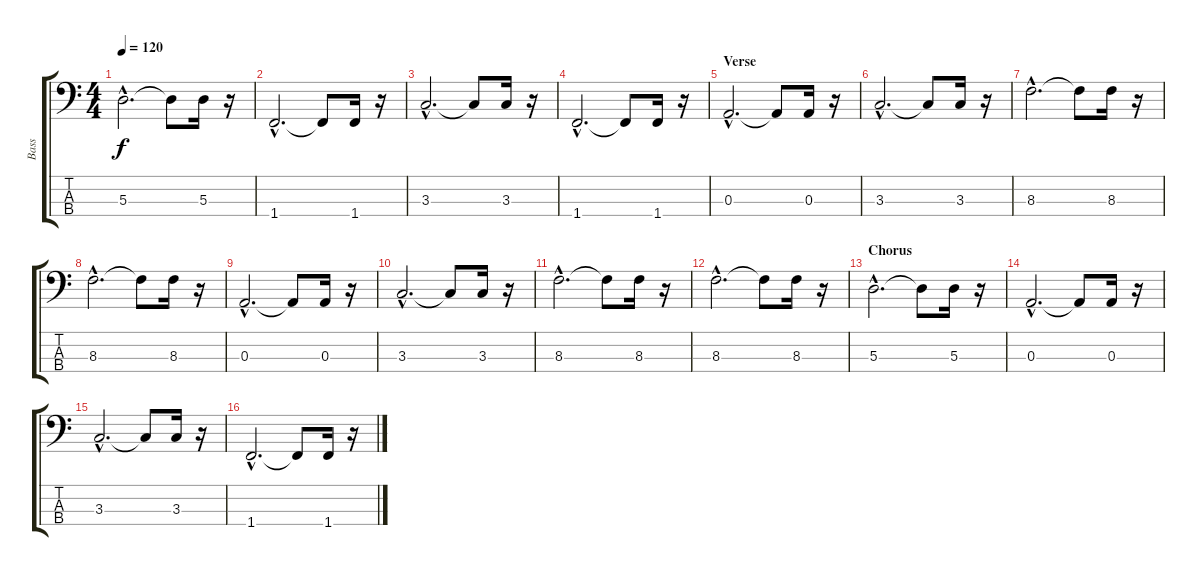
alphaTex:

\track ("Bass" "Bass") {instrument electricbassfinger}
\staff {score tabs}
\tuning (G2 D2 A1 E1) {hide}
\ts (4 4)
\tempo 120
\clef f4
\ks c
5.3{hac}.2{d dy f} 5.3{t}.8 5.3.16 r.16 |
1.4{hac}.2{d} 1.4{t}.8 1.4.16 r.16 |
3.3{hac}.2{d} 3.3{t}.8 3.3.16 r.16 |
1.4{hac}.2{d} 1.4{t}.8 1.4.16 r.16 |
\section ("" "Verse")
0.3{hac}.2{d} 0.3{t}.8 0.3.16 r.16 |
3.3{hac}.2{d} 3.3{t}.8 3.3.16 r.16 |
8.3{hac}.2{d} 8.3{t}.8 8.3.16 r.16 |
8.3{hac}.2{d} 8.3{t}.8 8.3.16 r.16 |
0.3{hac}.2{d} 0.3{t}.8 0.3.16 r.16 |
3.3{hac}.2{d} 3.3{t}.8 3.3.16 r.16 |
8.3{hac}.2{d} 8.3{t}.8 8.3.16 r.16 |
8.3{hac}.2{d} 8.3{t}.8 8.3.16 r.16 |
\section ("" "Chorus")
5.3{hac}.2{d} 5.3{t}.8 5.3.16 r.16 |
0.3{hac}.2{d} 0.3{t}.8 0.3.16 r.16 |
3.3{hac}.2{d} 3.3{t}.8 3.3.16 r.16 |
1.4{hac}.2{d} 1.4{t}.8 1.4.16 r.16
